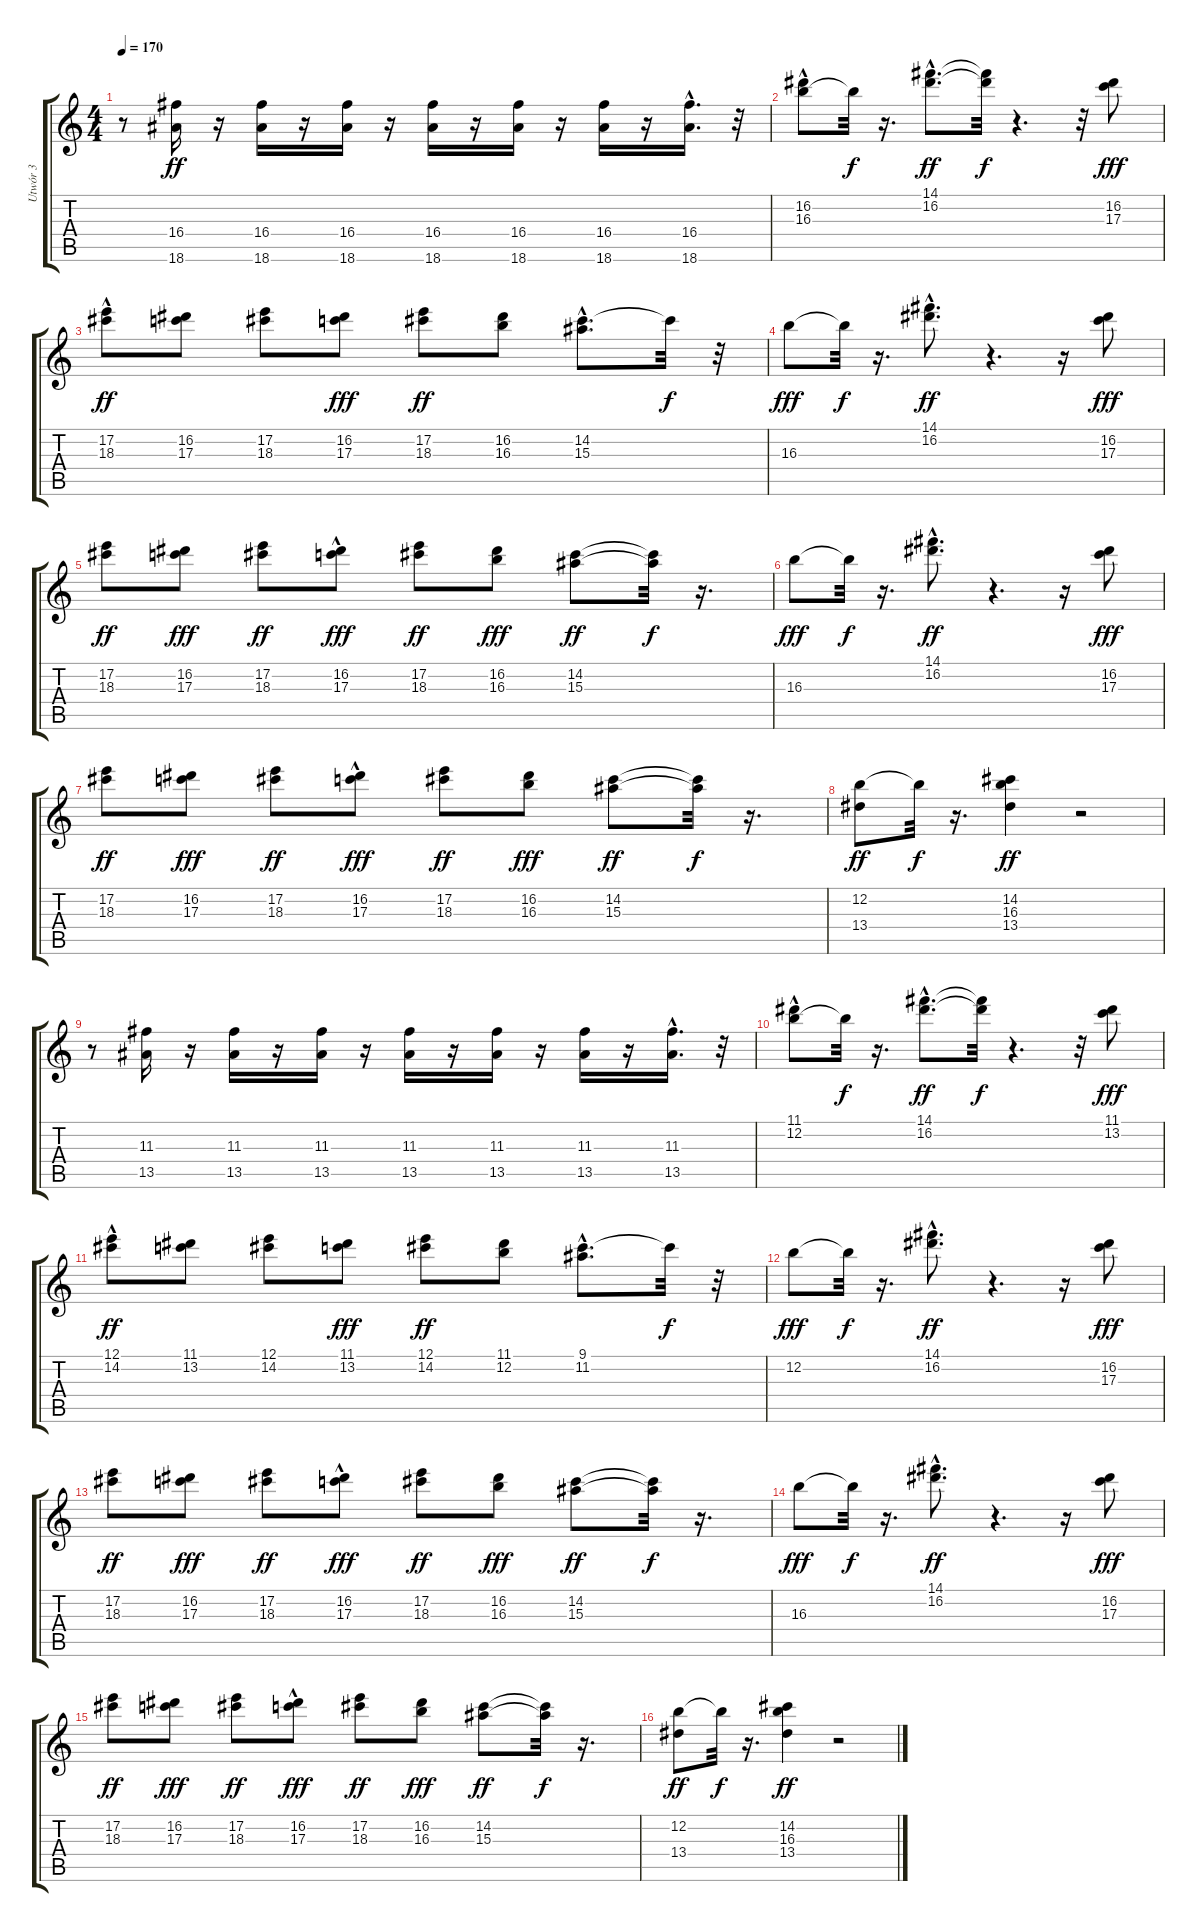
\track ("Utwór 3" "Utwór 3") {instrument distortionguitar}
\staff {score tabs}
\tuning (E4 B3 G3 D3 A2 E2) {hide}
\ts (4 4)
\tempo 170
\clef g2
\ks c
r.8{dy f} (16.4 18.6).16{dy ff} r.16 (16.4 18.6).16 r.16 (16.4 18.6).16 r.16 (16.4 18.6).16 r.16 (16.4 18.6).16 r.16 (16.4 18.6).16 r.16 (16.4{hac} 18.6{hac}).16{d} r.32 |
(16.2{hac} 16.3).8 16.3{t}.32{dy f} r.16{d} (14.1{hac} 16.2{hac}).8{d dy ff} (14.1{t} 16.2{t}).32{dy f} r.4{d} r.32 (16.2 17.3).8{dy fff} |
(17.2{hac} 18.3).8{dy ff} (16.2 17.3).8 (17.2 18.3).8 (16.2 17.3).8{dy fff} (17.2 18.3).8{dy ff} (16.2 16.3).8 (14.2{hac} 15.3{hac}).8{d} 14.2{t}.32{dy f} r.32 |
16.3.8{dy fff} 16.3{t}.32{dy f} r.16{d} (14.1 16.2{hac}).8{d dy ff} r.4{d} r.16 (16.2 17.3).8{dy fff} |
(17.2 18.3).8{dy ff} (16.2 17.3).8{dy fff} (17.2 18.3).8{dy ff} (16.2{hac} 17.3).8{dy fff} (17.2 18.3).8{dy ff} (16.2 16.3).8{dy fff} (14.2 15.3).8{dy ff} (14.2{t} 15.3{t}).32{dy f} r.16{d} |
16.3.8{dy fff} 16.3{t}.32{dy f} r.16{d} (14.1 16.2{hac}).8{d dy ff} r.4{d} r.16 (16.2 17.3).8{dy fff} |
(17.2 18.3).8{dy ff} (16.2 17.3).8{dy fff} (17.2 18.3).8{dy ff} (16.2{hac} 17.3).8{dy fff} (17.2 18.3).8{dy ff} (16.2 16.3).8{dy fff} (14.2 15.3).8{dy ff} (14.2{t} 15.3{t}).32{dy f} r.16{d} |
(12.2 13.4).8{dy ff} 12.2{t}.32{dy f} r.16{d} (14.2 16.3 13.4).4{dy ff} r.2 |
r.8 (11.3 13.5).16 r.16 (11.3 13.5).16 r.16 (11.3 13.5).16 r.16 (11.3 13.5).16 r.16 (11.3 13.5).16 r.16 (11.3 13.5).16 r.16 (11.3{hac} 13.5{hac}).16{d} r.32 |
(11.1{hac} 12.2).8 12.2{t}.32{dy f} r.16{d} (14.1{hac} 16.2{hac}).8{d dy ff} (14.1{t} 16.2{t}).32{dy f} r.4{d} r.32 (11.1 13.2).8{dy fff} |
(12.1{hac} 14.2).8{dy ff} (11.1 13.2).8 (12.1 14.2).8 (11.1 13.2).8{dy fff} (12.1 14.2).8{dy ff} (11.1 12.2).8 (9.1{hac} 11.2{hac}).8{d} 9.1{t}.32{dy f} r.32 |
12.2.8{dy fff} 12.2{t}.32{dy f} r.16{d} (14.1 16.2{hac}).8{d dy ff} r.4{d} r.16 (16.2 17.3).8{dy fff} |
(17.2 18.3).8{dy ff} (16.2 17.3).8{dy fff} (17.2 18.3).8{dy ff} (16.2{hac} 17.3).8{dy fff} (17.2 18.3).8{dy ff} (16.2 16.3).8{dy fff} (14.2 15.3).8{dy ff} (14.2{t} 15.3{t}).32{dy f} r.16{d} |
16.3.8{dy fff} 16.3{t}.32{dy f} r.16{d} (14.1 16.2{hac}).8{d dy ff} r.4{d} r.16 (16.2 17.3).8{dy fff} |
(17.2 18.3).8{dy ff} (16.2 17.3).8{dy fff} (17.2 18.3).8{dy ff} (16.2{hac} 17.3).8{dy fff} (17.2 18.3).8{dy ff} (16.2 16.3).8{dy fff} (14.2 15.3).8{dy ff} (14.2{t} 15.3{t}).32{dy f} r.16{d} |
(12.2 13.4).8{dy ff} 12.2{t}.32{dy f} r.16{d} (14.2 16.3 13.4).4{dy ff} r.2
